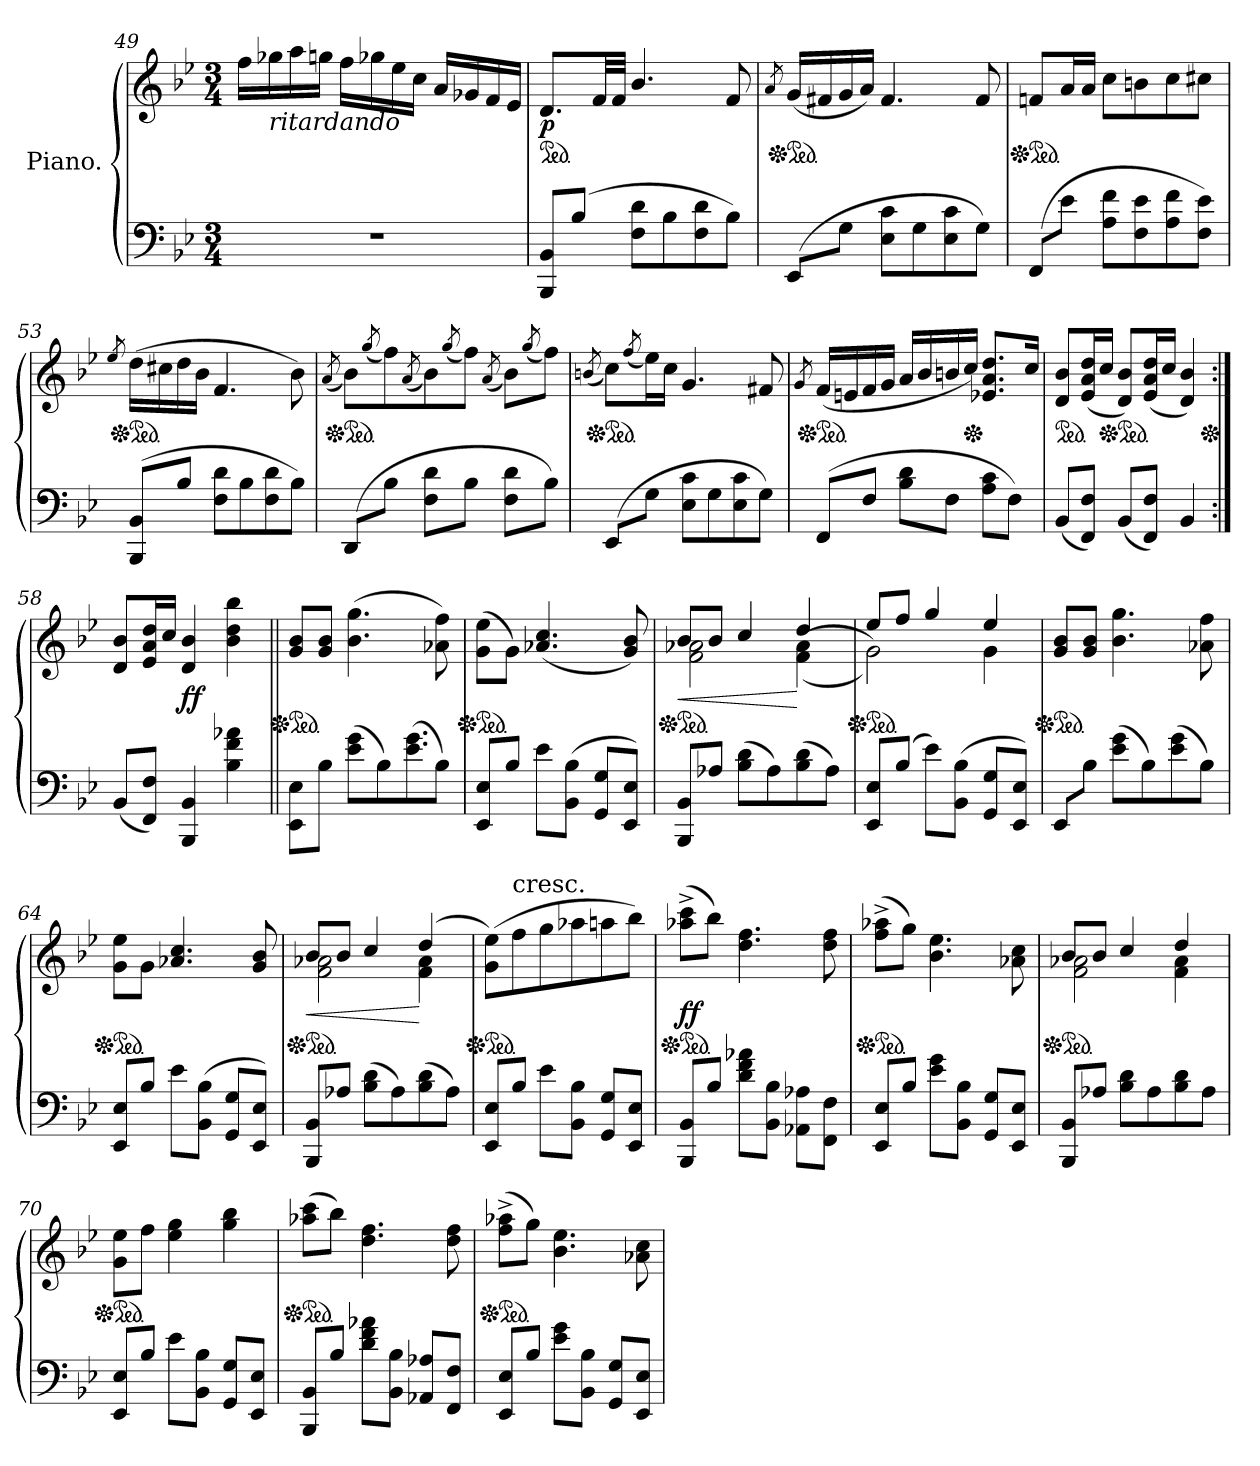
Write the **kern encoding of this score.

**kern	**kern	**dynam
*part2	*part1	*part1
*staff2	*staff1	*staff1
*I"Piano.	*I"Piano.	*
*clefF4	*clefG2	*
*k[b-e-]	*k[b-e-]	*
*B-:	*B-:	*
*M3/4	*M3/4	*
=49	=49	=49
2.r	16ff\LL	.
!	!LO:TX:b:i:t=ritardando	!
.	16gg-X\	.
.	16aa\	.
.	16ggn\JJ	.
.	16ff\LL	.
.	16gg-X\	.
.	16ee-\	.
.	16cc\JJ	.
.	16a/LL	.
.	16g-X/	.
.	16f/	.
.	16e-/JJ	.
=50	=50	=50
!	!LO:TX:a:B:t=Tempo I.o	!
*	*ped	*
8BBB-/ 8BB-/L	8.d/L	p
(8B-\J	.	.
.	32f/LL	.
.	32f/JJJ	.
8F\ 8d\L	4.b-/	.
8B-\	.	.
8F\ 8d\	.	.
8B-\J)	8f/	.
=51	=51	=51
.	8qa/	.
*	*Xped	*
*	*ped	*
(8EE-/L	(16g/LL	.
.	16f#X/	.
8G\J	16g/	.
.	16a/JJ)	.
8E-\ 8c\L	4.f#/	.
8G\	.	.
8E-\ 8c\	.	.
8G\J)	8f#/	.
=52	=52	=52
*	*Xped	*
*	*ped	*
(8FF/L	8fn/L	.
8e-\J	16a/L	.
.	16a/JJ	.
8A\ 8f\L	8cc\L	.
8F\ 8e-\	8bn\	.
8A\ 8f\	8cc\	.
8F\ 8e-\J)	8cc#X\J	.
=53	=53	=53
.	8qee-/	.
*	*Xped	*
*	*ped	*
(8BBB-/ 8BB-/L	(16dd\LL	.
.	16cc#X\	.
8B-\J	16dd\	.
.	16b-\JJ	.
8F\ 8d\L	4.f/	.
8B-\	.	.
8F\ 8d\	.	.
8B-\J)	8b-\)	.
=54	=54	=54
.	(8qa/	.
*	*Xped	*
*	*ped	*
(8DD/L	8b-\L)	.
.	(8qgg/	.
8B-\J	8ff\)	.
.	(8qa/	.
8F\ 8d\L	8b-\)	.
.	(8qgg/	.
8B-\J	8ff\J)	.
.	(8qa/	.
8F\ 8d\L	8b-\L)	.
.	(8qgg/	.
8B-\J)	8ff\J)	.
=55	=55	=55
.	(8qbn/	.
*	*Xped	*
*	*ped	*
(8EE-/L	8cc\L)	.
.	(8qff/	.
8G\J	16ee-\L)	.
.	16cc\JJ	.
8E-\ 8c\L	4.g/	.
8G\	.	.
8E-\ 8c\	.	.
8G\J)	8f#X/	.
=56	=56	=56
.	8qg/	.
*	*Xped	*
*	*ped	*
(8FF/L	(16f/LL	.
.	16en/	.
8F\J	16f/	.
.	16g/JJ	.
8B-\ 8d\L	16a/LL	.
.	16b-/	.
8F\J	16bn/	.
*	*Xped	*
.	16cc/JJ)	.
8A\ 8c\L	8.e-X/ 8.a/ 8.dd/L	.
8F\J)	.	.
.	16cc/Jk	.
=57	=57	=57
*	*ped	*
(8BB-/L	8d/ 8b-/L	.
8FF/ 8F/J)	(16e-/ 16a/ 16dd/L	.
.	16cc/JJ	.
*	*Xped	*
*	*ped	*
(8BB-/L	8d/ 8b-/L)	.
8FF/ 8F/J)	(16e-/ 16a/ 16dd/L	.
.	16cc/JJ	.
4BB-/	4d/ 4b-/)	.
*	*Xped	*
=58:|!	=58:|!	=58:|!
(8BB-/L	8d/ 8b-/L	.
8FF/ 8F/J)	16e-/ 16a/ 16dd/L	.
.	16cc/JJ	.
4BBB-/ 4BB-/	4d/ 4b-/	ff
4B-\ 4f\ 4a-X\	4b-\ 4dd\ 4bb-\	.
=59||	=59||	=59||
!	!LO:TX:b:i:t=imponente. con solenne	!
*	*Xped	*
*	*ped	*
8EE-\ 8E-\L	8g/ 8b-/L	.
8B-\J	8g/ 8b-/J	.
(8e-\ 8g\L	(4.b-\ 4.gg\	.
8B-\)	.	.
!LO:N:vis=8.	!	!
(8e-\ 8g\	.	.
8B-\J)	8a-X\ 8ff\)	.
=60	=60	=60
*	*Xped	*
*	*ped	*
8EE-/ 8E-/L	(8g\ 8ee-\L	.
8B-/J	8g\J)	.
8e-\L	(4.a-X/ 4.cc/	.
(8BB-\ 8B-\J	.	.
8GG/ 8G/L	.	.
8EE-/ 8E-/J)	8g/ 8b-/)	.
=61	=61	=61
*	*^	*
!	!	!	!LO:HP:b
*	*Xped	*	*
*	*ped	*	*
8BBB-/ 8BB-/L	8b-/L	2f\ 2a-X\	<
8A-X\J	8b-/J	.	.
(8B-\ 8d\L	4cc/	.	.
8A-\)	.	.	.
(8B-\ 8d\	4dd/	(<(>4f\ 4a-\	[
8A-\J)	.	.	.
=62	=62	=62	=62
*	*Xped	*	*
*	*ped	*	*
8EE-/ 8E-/L	8ee-/L	2g\))	.
(8B-/J	8ff/J	.	.
8e-\L)	4gg/	.	.
(8BB-\ 8B-\J	.	.	.
8GG/ 8G/L	4ee-/	4g\	.
8EE-/ 8E-/J)	.	.	.
*	*v	*v	*
=63	=63	=63
*	*Xped	*
*	*ped	*
8EE-/L	8g/ 8b-/L	.
8B-\J	8g/ 8b-/J	.
(8e-\ 8g\L	4.b-\ 4.gg\	.
8B-\)	.	.
(8e-\ 8g\	.	.
8B-\J)	8a-X\ 8ff\	.
=64	=64	=64
*	*Xped	*
*	*ped	*
8EE-/ 8E-/L	8g\ 8ee-\L	.
8B-/J	8g\J	.
8e-\L	4.a-X/ 4.cc/	.
(8BB-\ 8B-\J	.	.
8GG/ 8G/L	.	.
8EE-/ 8E-/J)	8g/ 8b-/	.
=65	=65	=65
*	*^	*
!	!	!	!LO:HP:b
*	*Xped	*	*
*	*ped	*	*
8BBB-/ 8BB-/L	8b-/L	2f\ 2a-X\	<
8A-X\J	8b-/J	.	.
(8B-\ 8d\L	4cc/	.	.
8A-\)	.	.	.
(8B-\ 8d\	(4dd/	4f\ 4a-\	[
8A-\J)	.	.	.
*	*v	*v	*
=66	=66	=66
*	*Xped	*
*	*ped	*
8EE-/ 8E-/L	(8g\ 8ee-\L)	.
!	!LO:TX:t=cresc.	!
8B-/J	8ff\	.
8e-\L	8gg\	.
8BB-\ 8B-\J	8aa-X\	.
8GG/ 8G/L	8aan\	.
8EE-/ 8E-/J	8bb-\J)	.
=67	=67	=67
*	*Xped	*
*	*ped	*
8BBB-/ 8BB-/L	(8aa-X^\ 8ccc^\L	ff
8B-/J	8bb-\J)	.
8d\ 8f\ 8a-X\L	4.dd\ 4.ff\	.
8BB-\ 8B-\J	.	.
8AA-X\ 8A-X\L	.	.
8FF\ 8F\J	8dd\ 8ff\	.
=68	=68	=68
*	*Xped	*
*	*ped	*
8EE-/ 8E-/L	(8ff^\ 8aa-X^\L	.
8B-/J	8gg\J)	.
8e-\ 8g\L	4.b-\ 4.ee-\	.
8BB-\ 8B-\J	.	.
8GG/ 8G/L	.	.
8EE-/ 8E-/J	8a-X\ 8cc\	.
=69	=69	=69
*	*^	*
*	*Xped	*	*
*	*ped	*	*
8BBB-/ 8BB-/L	8b-/L	2f\ 2a-X\	.
8A-X/J	8b-/J	.	.
8B-\ 8d\L	4cc/	.	.
8A-\	.	.	.
8B-\ 8d\	4dd/	4f\ 4a-\	.
8A-\J	.	.	.
*	*v	*v	*
=70	=70	=70
*	*Xped	*
*	*ped	*
8EE-/ 8E-/L	8g\ 8ee-\L	.
8B-/J	8ff\J	.
8e-\L	4ee-\ 4gg\	.
8BB-\ 8B-\J	.	.
8GG/ 8G/L	4gg\ 4bb-\	.
8EE-/ 8E-/J	.	.
=71	=71	=71
*	*Xped	*
*	*ped	*
8BBB-/ 8BB-/L	(8aa-X\ 8ccc\L	.
8B-\J	8bb-\J)	.
8d\ 8f\ 8a-X\L	4.dd\ 4.ff\	.
8BB-\ 8B-\J	.	.
8AA-X/ 8A-X/L	.	.
8FF/ 8F/J	8dd\ 8ff\	.
=72	=72	=72
*	*Xped	*
*	*ped	*
8EE-/ 8E-/L	(8ff^\ 8aa-X^\L	.
8B-/J	8gg\J)	.
8e-\ 8g\L	4.b-\ 4.ee-\	.
8BB-\ 8B-\J	.	.
8GG/ 8G/L	.	.
8EE-/ 8E-/J	8a-X\ 8cc\	.
=	=	=
*-	*-	*-
